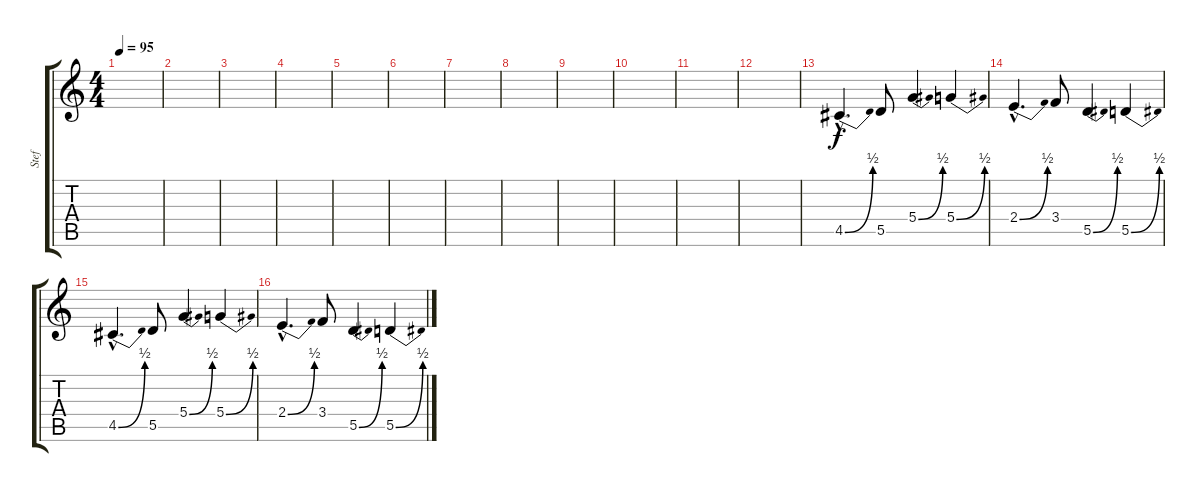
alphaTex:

\track ("Stef" "Stef") {instrument distortionguitar}
\staff {score tabs}
\tuning (E4 B3 G3 D3 A2 D2) {hide}
\ts (4 4)
\tempo 95
\clef g2
\ks c
|
|
|
|
|
|
|
|
|
|
|
|
4.5{be (bend 0 0 60 2) hac}.4{d} 5.5.8 5.4{be (bend 0 0 60 2)}.4 5.4{be (bend 0 0 60 2)}.4 |
2.4{be (bend 0 0 60 2) hac}.4{d} 3.4.8 5.5{be (bend 0 0 60 2)}.4 5.5{be (bend 0 0 60 2)}.4 |
4.5{be (bend 0 0 60 2) hac}.4{d} 5.5.8 5.4{be (bend 0 0 60 2)}.4 5.4{be (bend 0 0 60 2)}.4 |
2.4{be (bend 0 0 60 2) hac}.4{d} 3.4.8 5.5{be (bend 0 0 60 2)}.4 5.5{be (bend 0 0 60 2)}.4
